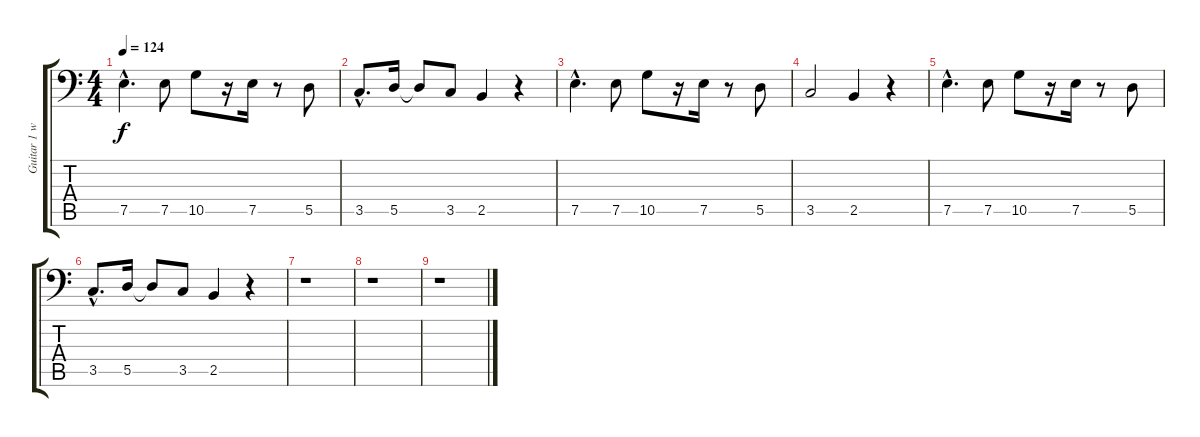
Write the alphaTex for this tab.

\track ("Guitar 1 w/ sub-octave (1 octave lower)" "Guitar 1 w") {instrument electricguitarmuted}
\staff {score tabs}
\tuning (E3 Db3 A2 E2 A1 E1) {hide}
\ts (4 4)
\tempo 124
\clef f4
\ks c
7.5{hac}.4{d dy f} 7.5.8 10.5.8 r.16 7.5.16 r.8 5.5.8 |
3.5{hac}.8{d} 5.5.16 5.5{t}.8 3.5.8 2.5.4 r.4 |
7.5{hac}.4{d} 7.5.8 10.5.8 r.16 7.5.16 r.8 5.5.8 |
3.5.2 2.5.4 r.4 |
7.5{hac}.4{d} 7.5.8 10.5.8 r.16 7.5.16 r.8 5.5.8 |
3.5{hac}.8{d} 5.5.16 5.5{t}.8 3.5.8 2.5.4 r.4 |
r.1 |
r.1 |
r.1
